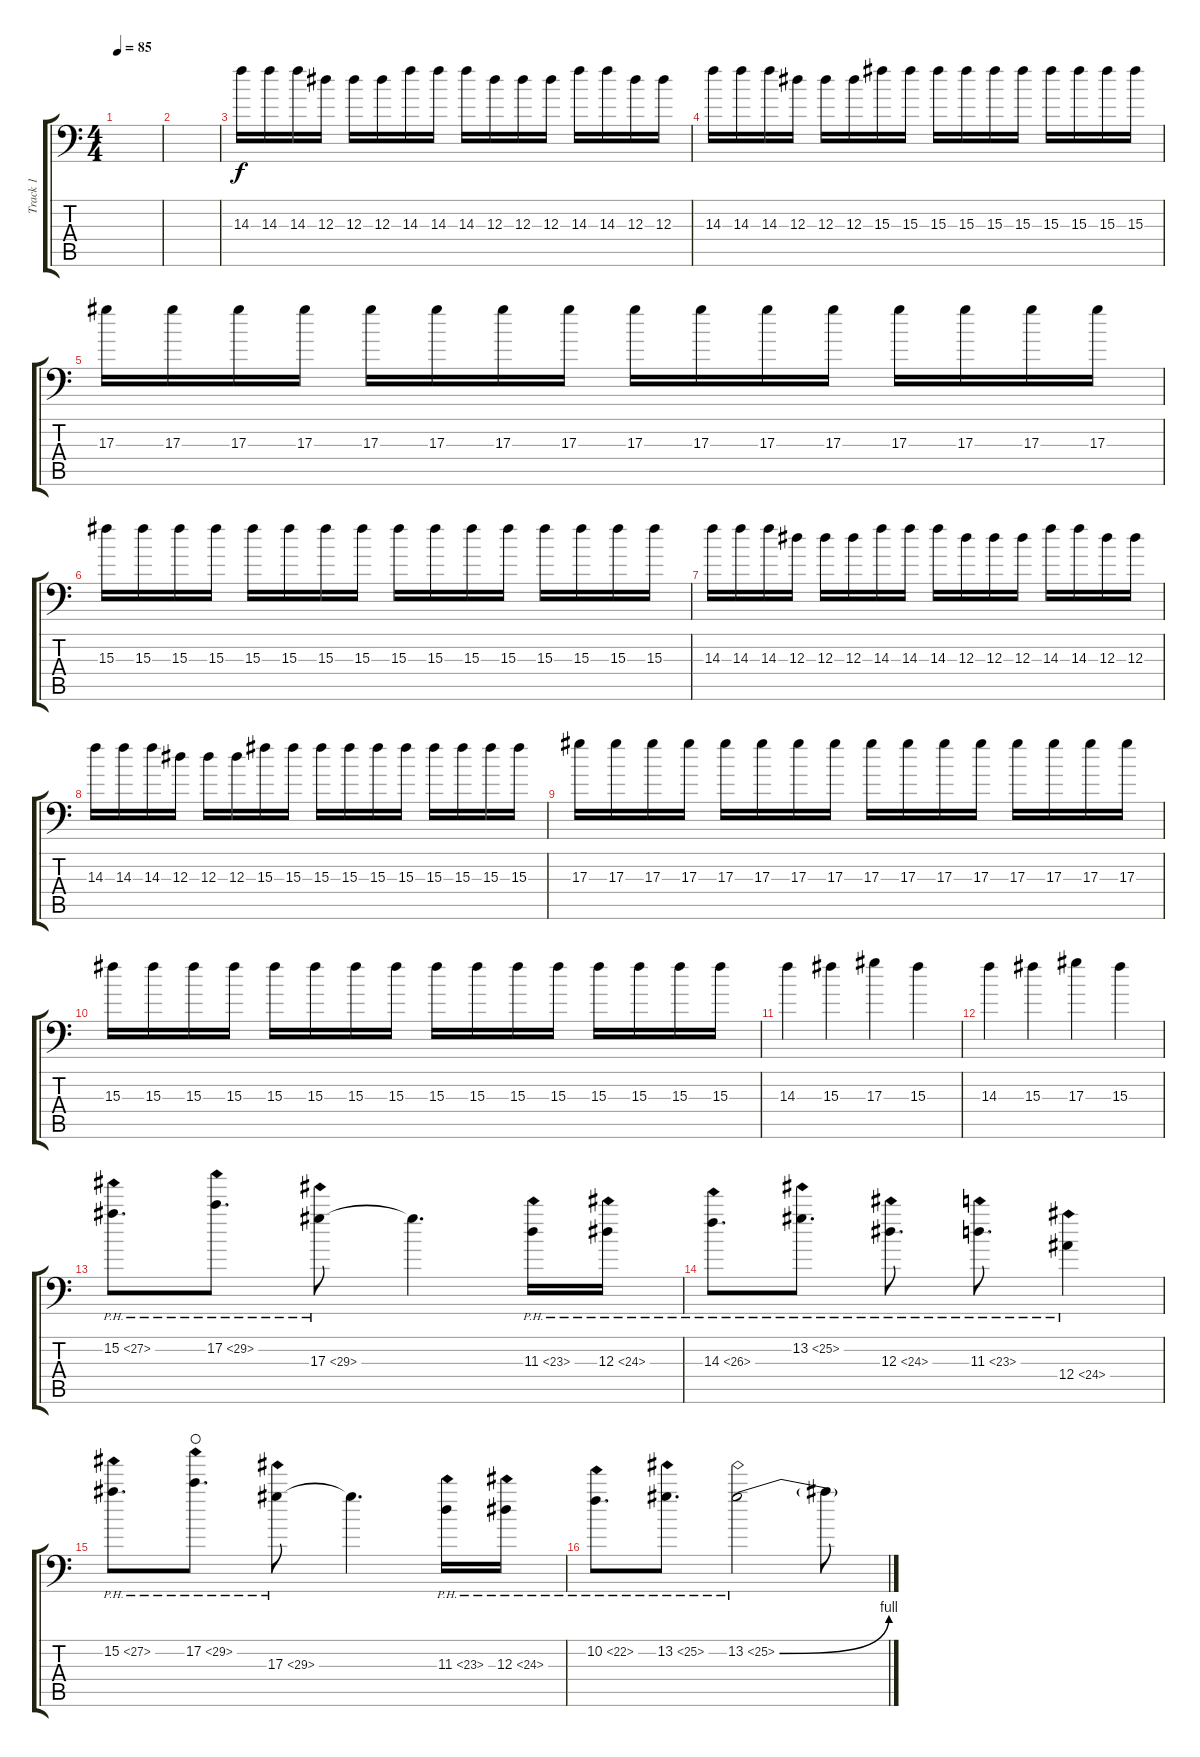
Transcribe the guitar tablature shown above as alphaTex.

\track ("Track 1" "Track 1") {instrument distortionguitar}
\staff {score tabs}
\tuning (C4 G3 Eb3 Bb2 F2 Bb1) {hide}
\ts (4 4)
\tempo 85
\clef f4
\ks c
|
|
14.3.16 14.3.16 14.3.16 12.3.16 12.3.16 12.3.16 14.3.16 14.3.16 14.3.16 12.3.16 12.3.16 12.3.16 14.3.16 14.3.16 12.3.16 12.3.16 |
14.3.16 14.3.16 14.3.16 12.3.16 12.3.16 12.3.16 15.3.16 15.3.16 15.3.16 15.3.16 15.3.16 15.3.16 15.3.16 15.3.16 15.3.16 15.3.16 |
17.3.16 17.3.16 17.3.16 17.3.16 17.3.16 17.3.16 17.3.16 17.3.16 17.3.16 17.3.16 17.3.16 17.3.16 17.3.16 17.3.16 17.3.16 17.3.16 |
15.3.16 15.3.16 15.3.16 15.3.16 15.3.16 15.3.16 15.3.16 15.3.16 15.3.16 15.3.16 15.3.16 15.3.16 15.3.16 15.3.16 15.3.16 15.3.16 |
14.3.16 14.3.16 14.3.16 12.3.16 12.3.16 12.3.16 14.3.16 14.3.16 14.3.16 12.3.16 12.3.16 12.3.16 14.3.16 14.3.16 12.3.16 12.3.16 |
14.3.16 14.3.16 14.3.16 12.3.16 12.3.16 12.3.16 15.3.16 15.3.16 15.3.16 15.3.16 15.3.16 15.3.16 15.3.16 15.3.16 15.3.16 15.3.16 |
17.3.16 17.3.16 17.3.16 17.3.16 17.3.16 17.3.16 17.3.16 17.3.16 17.3.16 17.3.16 17.3.16 17.3.16 17.3.16 17.3.16 17.3.16 17.3.16 |
15.3.16 15.3.16 15.3.16 15.3.16 15.3.16 15.3.16 15.3.16 15.3.16 15.3.16 15.3.16 15.3.16 15.3.16 15.3.16 15.3.16 15.3.16 15.3.16 |
14.3.4 15.3.4 17.3.4 15.3.4 |
14.3.4 15.3.4 17.3.4 15.3.4 |
15.2{ph 12}.8{d volume 12} 17.2{ph 12}.8{d} 17.3{ph 12}.8 17.3{t}.4{d} 11.3{ph 12}.16 12.3{ph 12}.16 |
14.3{ph 12}.8{d} 13.2{ph 12}.8{d} 12.3{ph 12}.8{d} 11.3{ph 12}.8{d} 12.4{ph 12}.4 |
15.2{ph 12}.8{d} 17.2{ph 12}.8{d waho} 17.3{ph 12}.8 17.3{t}.4{d} 11.3{ph 12}.16 12.3{ph 12}.16 |
10.2{ph 12}.8{d} 13.2{ph 12}.8{d} 13.2{be (bend 0 0 60 4) ph 12}.2 13.2{t}.8
